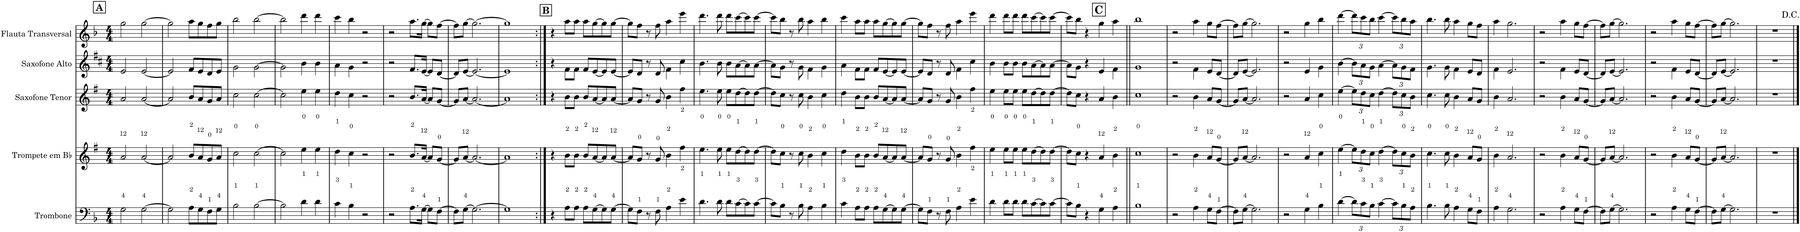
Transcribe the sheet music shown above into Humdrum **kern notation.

**kern	**kern	**kern	**kern	**kern
*part5	*part4	*part3	*part2	*part1
*staff5	*staff4	*staff3	*staff2	*staff1
*I"Trombone	*I"Trompete em Bb	*I"Saxofone Tenor	*I"Saxofone Alto	*I"Flauta Transversal
*I'Tbn.	*I'Tpt. em Bb	*I'Sax. Tn.	*	*I'Fl.
*clefF4	*clefG2	*clefG2	*clefG2	*clefG2
*	*Trd1c2	*Trd8c14	*Trd5c9	*
*k[b-]	*k[f#]	*k[f#]	*k[f#c#]	*k[b-]
*M4/4	*M4/4	*M4/4	*M4/4	*M4/4
!!LO:REH:place=s1:a:B:cj:fs=12:t=A
=1	=1	=1	=1	=1
2G\	2a/	2a/	2e/	2gg\
[2G\	[2a/	[2a/	[2e/	[2gg\
=2	=2	=2	=2	=2
2G\]	2a/]	2a/]	2e/]	2gg\]
8A\L	8b/L	8b/L	8f#/L	8aa\L
8G\	8a/	8a/	8e/	8gg\
8F\	8g/	8g/	8d/	8ff\
8G\J	8a/J	8a/J	8e/J	8gg\J
=3	=3	=3	=3	=3
2B-\	2cc\	2cc\	2g\	2bb-\
[2B-\	[2cc\	[2cc\	[2g\	[2bb-\
=4	=4	=4	=4	=4
2B-\]	2cc\]	2cc\]	2g\]	2bb-\]
4d\	4ee\	4ee\	4b\	4ddd\
4d\	4ee\	4ee\	4b\	4ddd\
=5	=5	=5	=5	=5
4c\	4dd\	4dd\	4a\	4ccc\
4B-\	4cc\	4cc\	4g\	4bb-\
2r	2r	2r	2r	2r
=6	=6	=6	=6	=6
2r	2r	2r	2r	2r
8.A\L	8.b/L	8.b/L	8.f#/L	8.aa\L
[16G\Jk	[16a/Jk	[16a/Jk	[16e/Jk	[16gg\Jk
8G\L]	8a/L]	8a/L]	8e/L]	8gg\L]
[8F\J	[8g/J	[8g/J	[8d/J	[8ff\J
=7	=7	=7	=7	=7
8F\L]	8g/L]	8g/L]	8d/L]	8ff\L]
[8G\J	[8a/J	[8a/J	[8e/J	[8gg\J
2.G\_	2.a/_	2.a/_	2.e/_	2.gg\_
=8	=8	=8	=8	=8
1G]	1a]	1a]	1e]	1gg]
!!LO:REH:place=s1:a:B:cj:fs=12:t=B
=9:|!	=9:|!	=9:|!	=9:|!	=9:|!
4r	4r	4r	4r	4r
8A\L	8b\L	8b\L	8f#\L	8aa\L
8A\J	8b\J	8b\J	8f#\J	8aa\J
8A\L	8b/L	8b/L	8f#/L	8aa\L
[8G\	[8a/	[8a/	[8e/	[8gg\
8G\]	8a/]	8a/]	8e/]	8gg\]
[8G\J	[8a/J	[8a/J	[8e/J	[8gg\J
=10	=10	=10	=10	=10
8G\L]	8a/L]	8a/L]	8e/L]	8gg\L]
8F\J	8g/J	8g/J	8d/J	8ff\J
8r	8r	8r	8r	8r
8F\	8g/	8g/	8d/	8ff\
4A\	4b\	4b\	4f#\	4aa\
4e\	4ff#\	4ff#\	4cc#\	4eee\
=11	=11	=11	=11	=11
4.d\	4.ee\	4.ee\	4.b\	4.ddd\
8d\	8ee\	8ee\	8b\	8ddd\
8d\L	8ee\L	8ee\L	8b\L	8ddd\L
[8c\	[8dd\	[8dd\	[8a\	[8ccc\
8c\]	8dd\]	8dd\]	8a\]	8ccc\]
[8c\J	[8dd\J	[8dd\J	[8a\J	[8ccc\J
=12	=12	=12	=12	=12
8c\L]	8dd\L]	8dd\L]	8a\L]	8ccc\L]
8B-\J	8cc\J	8cc\J	8g\J	8bb-\J
8r	8r	8r	8r	8r
8B-\	8cc\	8cc\	8g\	8bb-\
4A\	4b\	4b\	4f#\	4aa\
4B-\	4cc\	4cc\	4g\	4bb-\
=13	=13	=13	=13	=13
4c\	4dd\	4dd\	4a\	4ccc\
8A\L	8b\L	8b\L	8f#\L	8aa\L
8A\J	8b\J	8b\J	8f#\J	8aa\J
8A\L	8b/L	8b/L	8f#/L	8aa\L
[8G\	[8a/	[8a/	[8e/	[8gg\
8G\]	8a/]	8a/]	8e/]	8gg\]
[8G\J	[8a/J	[8a/J	[8e/J	[8gg\J
=14	=14	=14	=14	=14
8G\L]	8a/L]	8a/L]	8e/L]	8gg\L]
8F\J	8g/J	8g/J	8d/J	8ff\J
8r	8r	8r	8r	8r
8F\	8g/	8g/	8d/	8ff\
4A\	4b\	4b\	4f#\	4aa\
4e\	4ff#\	4ff#\	4cc#\	4eee\
=15	=15	=15	=15	=15
4d\	4ee\	4ee\	4b\	4ddd\
8d\L	8ee\L	8ee\L	8b\L	8ddd\L
8d\J	8ee\J	8ee\J	8b\J	8ddd\J
8d\L	8ee\L	8ee\L	8b\L	8ddd\L
[8c\	[8dd\	[8dd\	[8a\	[8ccc\
8c\]	8dd\]	8dd\]	8a\]	8ccc\]
[8c\J	[8dd\J	[8dd\J	[8a\J	[8ccc\J
!!LO:REH:place=s1:a:B:cj:fs=14:t=C:qo=2
=16	=16	=16	=16	=16
8c\L]	8dd\L]	8dd\L]	8a\L]	8ccc\L]
8B-\J	8cc\J	8cc\J	8g\J	8bb-\J
4r	4r	4r	4r	4r
4G\	4a/	4a/	4e/	4gg\
4A\	4b\	4b\	4f#\	4aa\
=17||	=17||	=17||	=17||	=17||
1B-	1cc	1cc	1g	1bb-
=18	=18	=18	=18	=18
2r	2r	2r	2r	2r
4A\	4b\	4b\	4f#\	4aa\
8G\L	8a/L	8a/L	8e/L	8gg\L
[8F\J	[8g/J	[8g/J	[8d/J	[8ff\J
=19	=19	=19	=19	=19
8F\L]	8g/L]	8g/L]	8d/L]	8ff\L]
[8G\J	[8a/J	[8a/J	[8e/J	[8gg\J
2.G\]	2.a/]	2.a/]	2.e/]	2.gg\]
=20	=20	=20	=20	=20
2r	2r	2r	2r	2r
4G\	4a/	4a/	4e/	4gg\
4B-\	4cc\	4cc\	4g\	4bb-\
=21	=21	=21	=21	=21
[4d\	[4ee\	[4ee\	[4b\	[4ddd\
*Xbrackettup	*Xbrackettup	*Xbrackettup	*Xbrackettup	*Xbrackettup
12d\L]	12ee\L]	12ee\L]	12b\L]	12ddd\L]
12c\	12dd\	12dd\	12a\	12ccc\
12B-\J	12cc\J	12cc\J	12g\J	12bb-\J
[4c\	[4dd\	[4dd\	[4a\	[4ccc\
12c\L]	12dd\L]	12dd\L]	12a\L]	12ccc\L]
12B-\	12cc\	12cc\	12g\	12bb-\
12A\J	12b\J	12b\J	12f#\J	12aa\J
=22	=22	=22	=22	=22
4.B-\	4.cc\	4.cc\	4.g\	4.bb-\
8B-\	8cc\	8cc\	8g\	8bb-\
4A\	4b\	4b\	4f#\	4aa\
8G\L	8a/L	8a/L	8e/L	8gg\L
8F\J	8g/J	8g/J	8d/J	8ff\J
=23	=23	=23	=23	=23
4A\	4b\	4b\	4f#\	4aa\
2.G\	2.a/	2.a/	2.e/	2.gg\
=24	=24	=24	=24	=24
2r	2r	2r	2r	2r
4A\	4b\	4b\	4f#\	4aa\
8G\L	8a/L	8a/L	8e/L	8gg\L
[8F\J	[8g/J	[8g/J	[8d/J	[8ff\J
=25	=25	=25	=25	=25
8F\L]	8g/L]	8g/L]	8d/L]	8ff\L]
[8G\J	[8a/J	[8a/J	[8e/J	[8gg\J
2.G\]	2.a/]	2.a/]	2.e/]	2.gg\]
=26	=26	=26	=26	=26
2r	2r	2r	2r	2r
4A\	4b\	4b\	4f#\	4aa\
8G\L	8a/L	8a/L	8e/L	8gg\L
[8F\J	[8g/J	[8g/J	[8d/J	[8ff\J
=27	=27	=27	=27	=27
8F\L]	8g/L]	8g/L]	8d/L]	8ff\L]
[8G\J	[8a/J	[8a/J	[8e/J	[8gg\J
2.G\]	2.a/]	2.a/]	2.e/]	2.gg\]
=28	=28	=28	=28	=28
1r	1r	1r	1r	1r
==	==	==	==	==
*-	*-	*-	*-	*-
